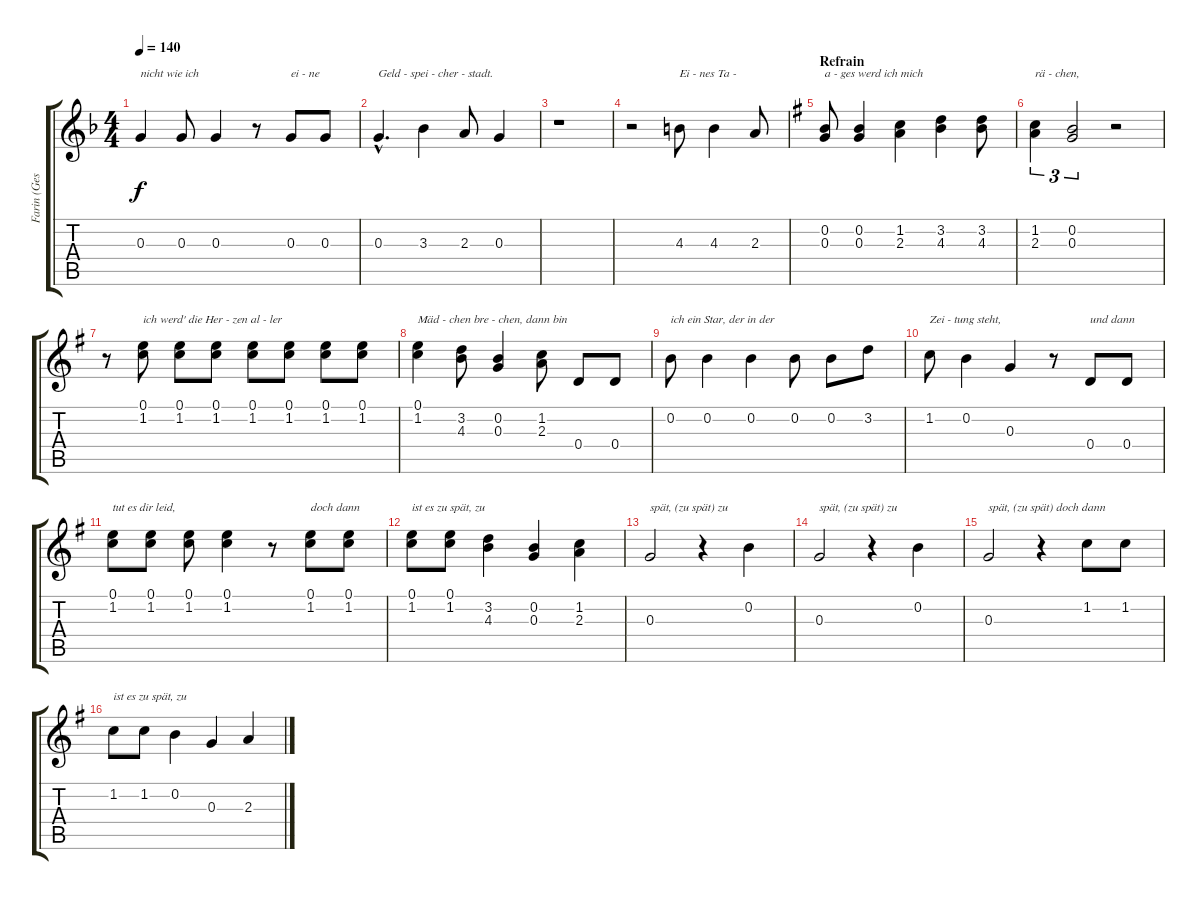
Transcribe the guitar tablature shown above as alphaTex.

\track ("Farin (Gesang)" "Farin (Ges") {instrument overdrivenguitar}
\staff {score tabs}
\tuning (E4 B3 G3 D3 A2 E2) {hide}
\ts (4 4)
\tempo 140
\clef g2
\ks f
0.3.4{txt "nicht wie ich" dy f} 0.3.8 0.3.4 r.8 0.3.8{txt "ei - ne"} 0.3.8 |
0.3{hac}.4{d txt "Geld - spei - cher - stadt."} 3.3.4 2.3.8 0.3.4 |
r.1 |
r.2 4.3.8{txt "Ei - nes Ta -"} 4.3.4 2.3.8 |
\section ("" "Refrain")
\ks g
(0.2 0.3).8{txt "a - ges werd ich mich"} (0.2 0.3).4 (1.2 2.3).4 (3.2 4.3).4 (3.2 4.3).8 |
(1.2 2.3).4{tu (3 2) txt "rä - chen,"} (0.2 0.3).2{tu (3 2)} r.2 |
r.8 (0.1 1.2).8{txt "ich werd' die Her - zen al - ler"} (0.1 1.2).8 (0.1 1.2).8 (0.1 1.2).8 (0.1 1.2).8 (0.1 1.2).8 (0.1 1.2).8 |
(0.1 1.2).4{txt "Mäd - chen bre - chen, dann bin"} (3.2 4.3).8 (0.2 0.3).4 (1.2 2.3).8 0.4.8 0.4.8 |
0.2.8{txt "ich ein Star, der in der"} 0.2.4 0.2.4 0.2.8 0.2.8 3.2.8 |
1.2.8{txt "Zei - tung steht,"} 0.2.4 0.3.4 r.8 0.4.8{txt "und dann"} 0.4.8 |
(0.1 1.2).8{txt "tut es dir leid,"} (0.1 1.2).8 (0.1 1.2).8 (0.1 1.2).4 r.8 (0.1 1.2).8{txt "doch dann"} (0.1 1.2).8 |
(0.1 1.2).8{txt "ist es zu spät, zu"} (0.1 1.2).8 (3.2 4.3).4 (0.2 0.3).4 (1.2 2.3).4 |
0.3.2{txt "spät, (zu spät) zu"} r.4 0.2.4 |
0.3.2{txt "spät, (zu spät) zu"} r.4 0.2.4 |
0.3.2{txt "spät, (zu spät) doch dann"} r.4 1.2.8 1.2.8 |
1.2.8{txt "ist es zu spät, zu"} 1.2.8 0.2.4 0.3.4 2.3.4
